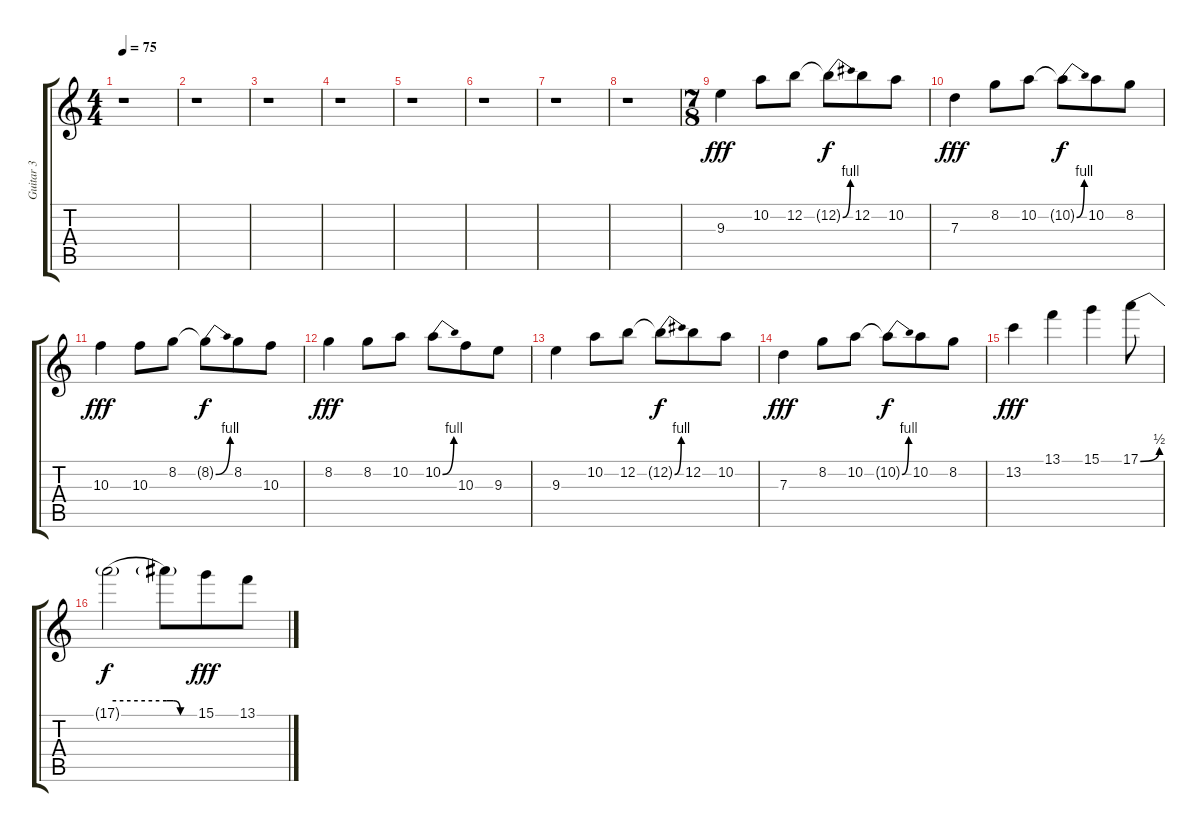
\track ("Guitar 3" "Guitar 3") {instrument distortionguitar}
\staff {score tabs}
\tuning (E4 B3 G3 D3 A2 E2) {hide}
\ts (4 4)
\tempo 75
\clef g2
\ks c
r.1{dy fff} |
r.1 |
r.1 |
r.1 |
r.1 |
r.1 |
r.1 |
r.1 |
\ts (7 8)
9.3.4 10.2.8 12.2.8 12.2{be (bend 0 0 60 4) t}.8{dy f} 12.2.8 10.2.8 |
7.3.4{dy fff} 8.2.8 10.2.8 10.2{be (bend 0 0 60 4) t}.8{dy f} 10.2.8 8.2.8 |
10.3.4{dy fff} 10.3.8 8.2.8 8.2{be (bend 0 0 60 4) t}.8{dy f} 8.2.8 10.3.8 |
8.2.4{dy fff} 8.2.8 10.2.8 10.2{be (bend 0 0 60 4)}.8 10.3.8 9.3.8 |
9.3.4 10.2.8 12.2.8 12.2{be (bend 0 0 60 4) t}.8{dy f} 12.2.8 10.2.8 |
7.3.4{dy fff} 8.2.8 10.2.8 10.2{be (bend 0 0 60 4) t}.8{dy f} 10.2.8 8.2.8 |
13.2.4{dy fff} 13.1.4 15.1.4 17.1{be (bend 0 0 60 2)}.8 |
17.1{be (hold 0 2 60 2) t}.2{dy f} 17.1{be (custom 0 2 15 2 30 0 60 0) t}.8 15.1.8{dy fff} 13.1.8
